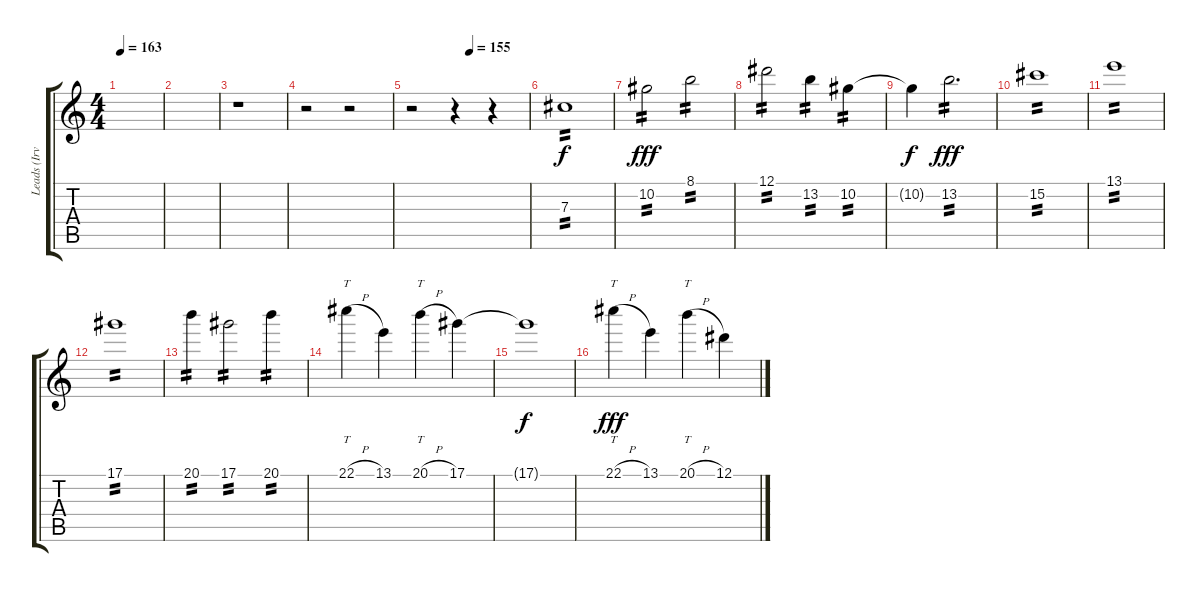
\track ("Leads (Irving)" "Leads (Irv") {instrument distortionguitar}
\staff {score tabs}
\tuning (Eb4 Bb3 Gb3 Db3 Ab2 Db2) {hide}
\ts (4 4)
\tempo 163
\clef g2
\ks c
|
|
r.1 |
r.2 r.2 |
\tempo (155 0.5)
r.2 r.4 r.4 |
7.3.1{tp 2 dy f} |
10.2.2{tp 2 dy fff} 8.1.2{tp 2} |
12.1.2{tp 2} 13.2.4{tp 2} 10.2.4{tp 2} |
10.2{t}.4{dy f} 13.2.2{d tp 2 dy fff} |
15.2.1{tp 2} |
13.1.1{tp 2} |
17.1.1{tp 2} |
20.1.4{tp 2} 17.1.2{tp 2} 20.1.4{tp 2} |
22.1{h}.4{tt} 13.1.4 20.1{h}.4{tt} 17.1.4 |
17.1{t}.1{dy f} |
22.1{h}.4{tt dy fff} 13.1.4 20.1{h}.4{tt} 12.1.4
